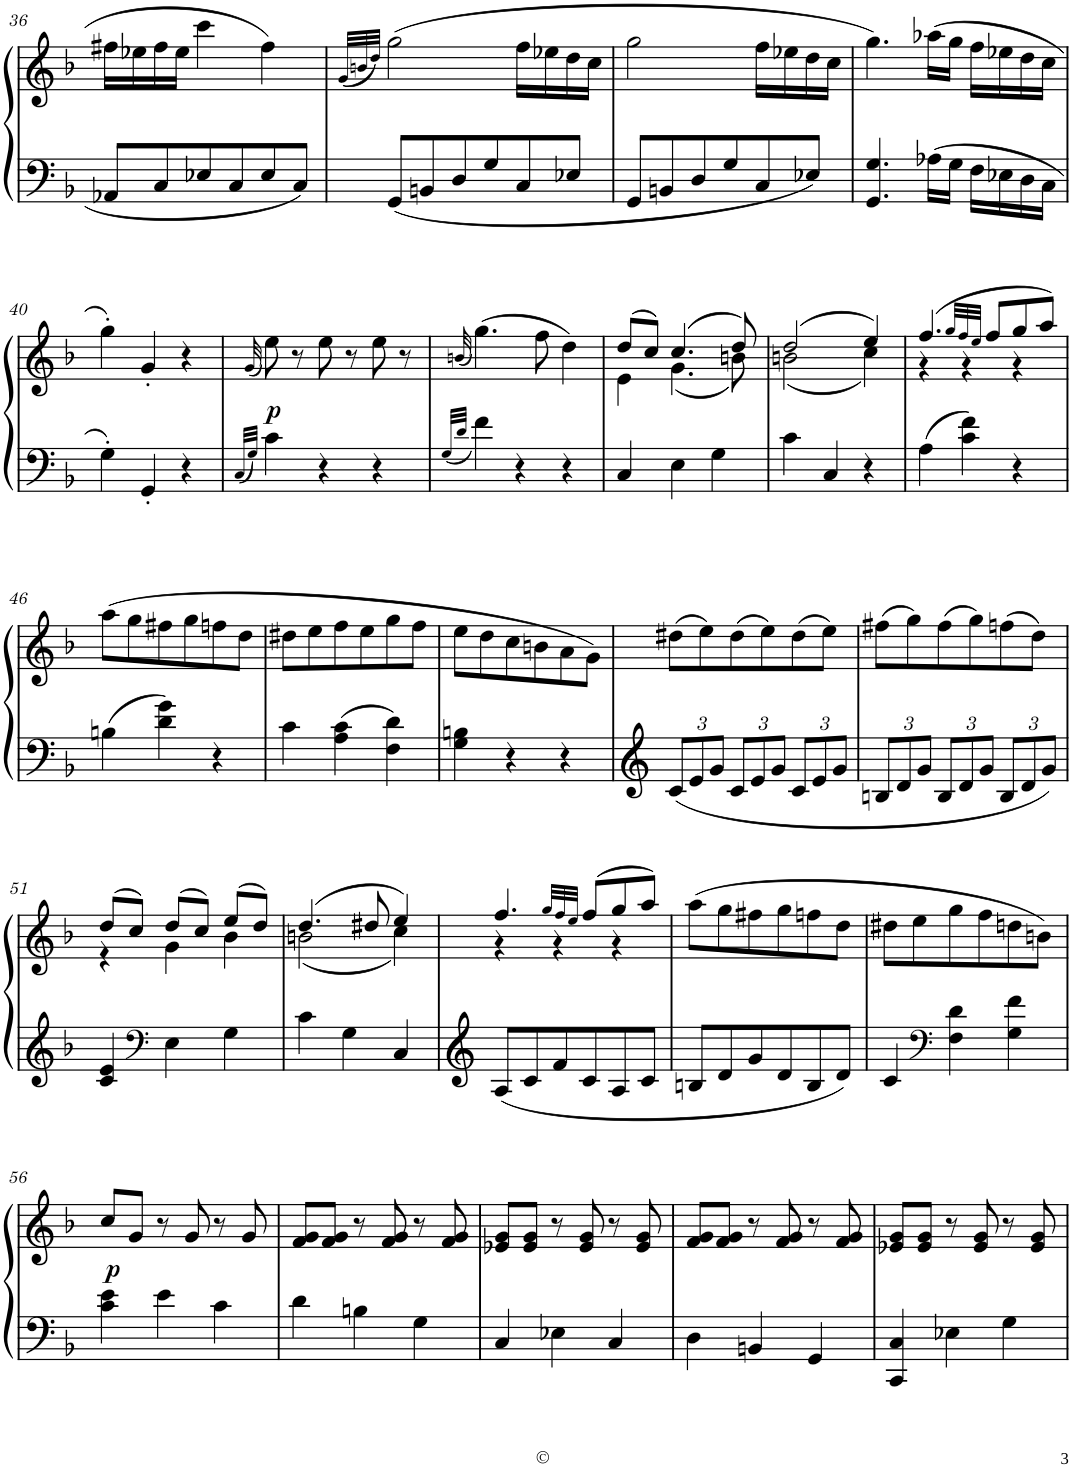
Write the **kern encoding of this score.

**kern	**kern	**dynam
*part1	*part1	*part1
*staff2	*staff1	*staff1/2
*I"Piano	*	*
*I'Pno.	*	*
!!LO:PB:g=z
*clefF4	*clefG2	*
*k[b-]	*k[b-]	*
*F:	*F:	*
*M3/4	*M3/4	*
=36	=36	=36
8AA-X/L	16ff#X\LL	.
.	16ee-X\	.
8C/	16ff#\	.
.	16ee-\JJ	.
8E-X/	4ccc\	.
8C/	.	.
8E-/	4ff#\	.
8C/J	.	.
=37	=37	=37
.	(<32qg/LLL	.
.	32qbn/	.
.	32qdd/JJJ)	.
8GG/L	(>2gg\	.
8BBn/	.	.
8D/	.	.
8G/	.	.
8C/	16ff\LL	.
.	16ee-X\	.
8E-X/J	16dd\	.
.	16cc\JJ	.
=38	=38	=38
8GG/L	2gg\	.
8BBn/	.	.
8D/	.	.
8G/	.	.
8C/	16ff\LL	.
.	16ee-X\	.
8E-X/J	16dd\	.
.	16cc\JJ	.
=39	=39	=39
4.GG/ 4.G/	4.gg\)	.
16A-X\LL	(>16aa-X\LL	.
16G\JJ	16gg\JJ	.
16F\LL	16ff\LL	.
16E-X\	16ee-X\	.
16D\	16dd\	.
16C\JJ	16cc\JJ	.
!!LO:LB:g=z
=40	=40	=40
4G'\	4gg'\)	.
4GG'/	4g'/	.
4r	4r	.
=41	=41	=41
32qC/LLL	.	.
32qG/JJJ	(<32qg/	.
!	!	!LO:DY:b
4c\	8ee\)	p
.	8r	.
4r	8ee\	.
.	8r	.
4r	8ee\	.
.	8r	.
=42	=42	=42
32qG/LLL	.	.
32qd/JJJ	(<32qbn/	.
4f\	(>4.gg\)	.
4r	.	.
.	8ff\	.
4r	4dd\)	.
=43	=43	=43
*	*^	*
4C/	(>8dd/L	4e\	.
.	8cc/J)	.	.
4E\	(>4.cc/	(<4.g\	.
4G\	.	.	.
.	8dd/)	8bn\)	.
=44	=44	=44	=44
4c\	(>2dd/	(<2bn\	.
4C/	.	.	.
4r	4ee/)	4cc\)	.
=45	=45	=45	=45
4A\	(>4.ff/	4r	.
4c\ 4f\	.	4r	.
.	32qgg/LLL	.	.
.	32qff/	.	.
.	32qee/JJJ	.	.
.	8ff/L	.	.
4r	8gg/	4r	.
.	8aa/J)	.	.
*	*v	*v	*
!!LO:LB:g=z
=46	=46	=46
4Bn\	(>8aa\L	.
.	8gg\	.
4d\ 4g\	8ff#X\	.
.	8gg\	.
4r	8ffn\	.
.	8dd\J	.
=47	=47	=47
4c\	8dd#X\L	.
.	8ee\	.
4A\ 4c\	8ff\	.
.	8ee\	.
4F\ 4d\	8gg\	.
.	8ff\J	.
=48	=48	=48
4G\ 4Bn\	8ee\L	.
.	8dd\	.
4r	8cc\	.
.	8bn\	.
4r	8a\	.
.	8g\J)	.
=49	=49	=49
*Xbrackettup	*	*
12c/L	(>8dd#X\L	.
12e/	.	.
.	8ee\)	.
12g/J	.	.
12c/L	(>8dd#\	.
12e/	.	.
.	8ee\)	.
12g/J	.	.
12c/L	(>8dd#\	.
12e/	.	.
.	8ee\J)	.
12g/J	.	.
=50	=50	=50
12Bn/L	(>8ff#X\L	.
12d/	.	.
.	8gg\)	.
12g/J	.	.
12B/L	(>8ff#\	.
12d/	.	.
.	8gg\)	.
12g/J	.	.
12B/L	(>8ffn\	.
12d/	.	.
.	8dd\J)	.
12g/J	.	.
!!LO:LB:g=z
=51	=51	=51
*	*^	*
4c/ 4e/	(>8dd/L	4r	.
.	8cc/J)	.	.
*clefF4	*	*	*
4E\	(>8dd/L	4g\	.
.	8cc/J)	.	.
4G\	(>8ee/L	4b-\	.
.	8dd/J)	.	.
=52	=52	=52	=52
4c\	(>4.dd/	(<2bn\	.
4G\	.	.	.
.	8dd#X/	.	.
4C/	4ee/)	4cc\)	.
=53	=53	=53	=53
8A/L	4.ff/	4r	.
8c/	.	.	.
8f/	.	4r	.
.	32qgg/LLL	.	.
.	32qff/	.	.
.	32qee/JJJ	.	.
8c/	(>8ff/L	.	.
8A/	8gg/	4r	.
8c/J	8aa/J)	.	.
*	*v	*v	*
=54	=54	=54
8Bn/L	(>8aa\L	.
8d/	8gg\	.
8g/	8ff#X\	.
8d/	8gg\	.
8B/	8ffn\	.
8d/J	8dd\J	.
=55	=55	=55
4c/	8dd#X\L	.
.	8ee\	.
*clefF4	*	*
4F\ 4d\	8gg\	.
.	8ff\	.
4G\ 4f\	8ddn\	.
.	8bn\J)	.
!!LO:LB:g=z
=56	=56	=56
!	!	!LO:DY:b
4c\ 4e\	8cc/L	p
.	8g/J	.
4e\	8r	.
.	8g/	.
4c\	8r	.
.	8g/	.
=57	=57	=57
4d\	8f/ 8g/L	.
.	8f/ 8g/J	.
4Bn\	8r	.
.	8f/ 8g/	.
4G\	8r	.
.	8f/ 8g/	.
=58	=58	=58
4C/	8e-X/ 8g/L	.
.	8e-/ 8g/J	.
4E-X\	8r	.
.	8e-/ 8g/	.
4C/	8r	.
.	8e-/ 8g/	.
=59	=59	=59
4D\	8f/ 8g/L	.
.	8f/ 8g/J	.
4BBn/	8r	.
.	8f/ 8g/	.
4GG/	8r	.
.	8f/ 8g/	.
=60	=60	=60
4CC/ 4C/	8e-X/ 8g/L	.
.	8e-/ 8g/J	.
4E-X\	8r	.
.	8e-/ 8g/	.
4G\	8r	.
.	8e-/ 8g/	.
=	=	=
*-	*-	*-
